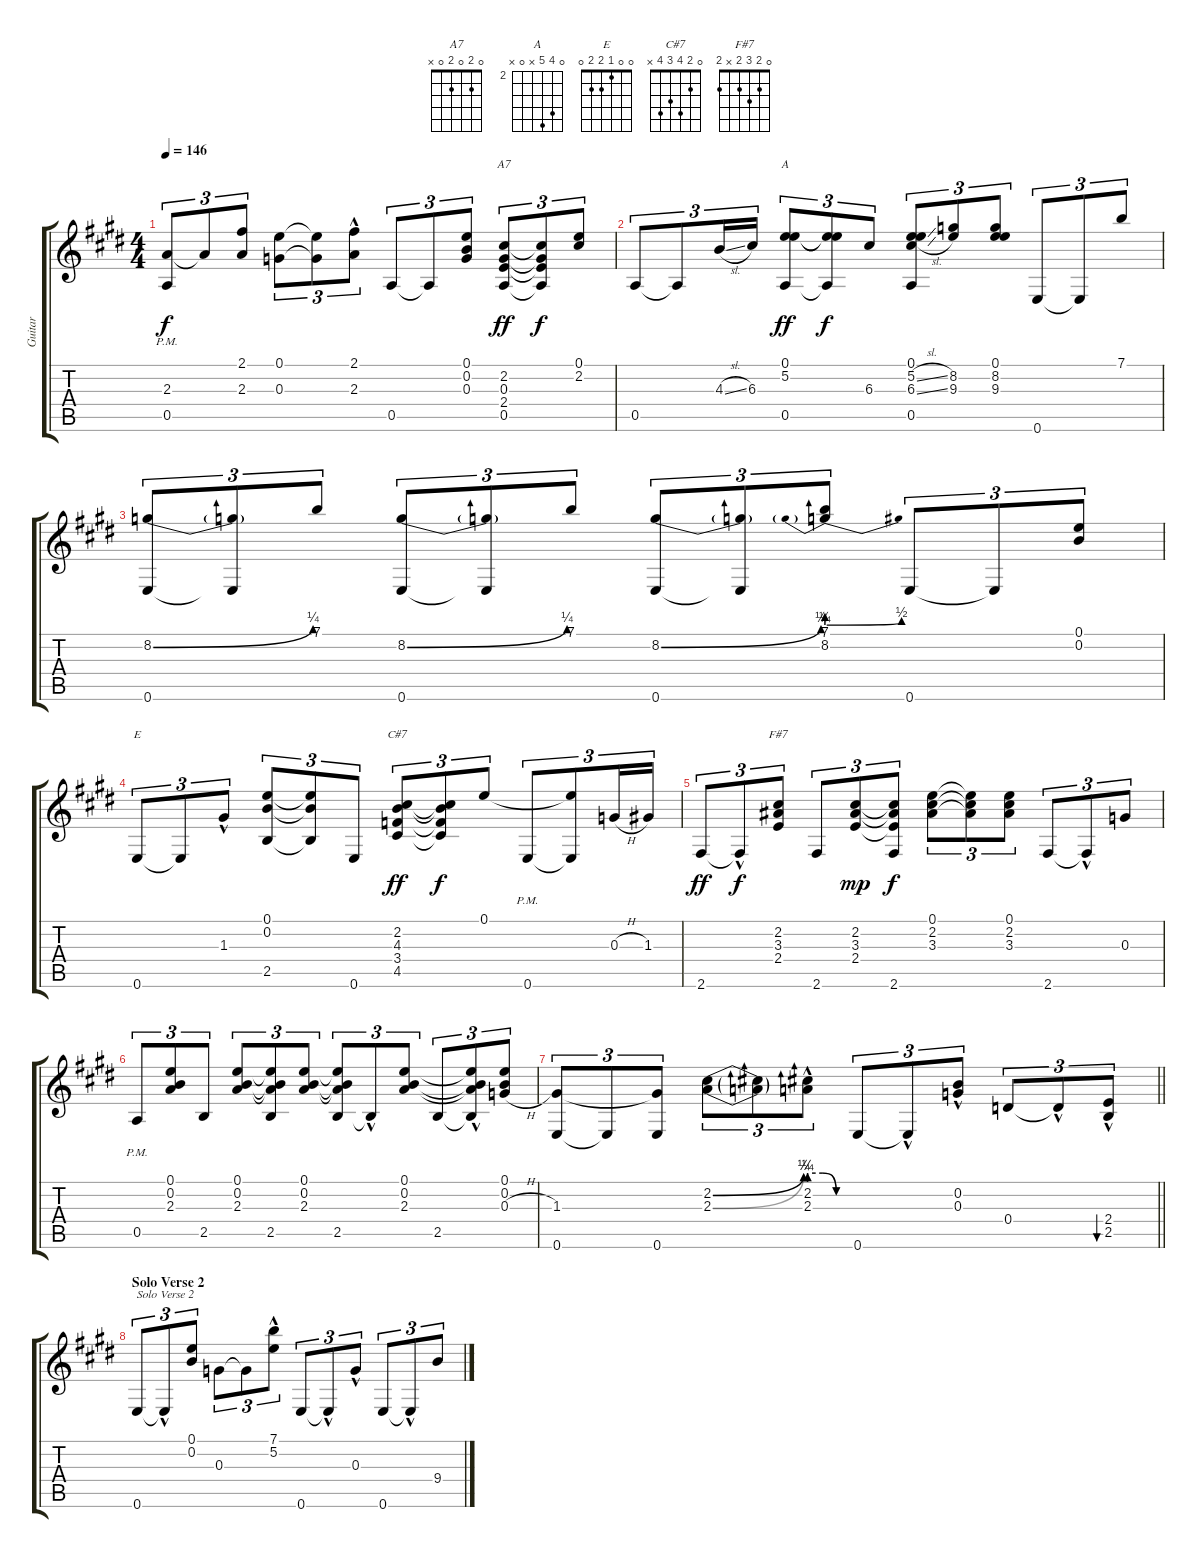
\track ("Guitar" "Guitar") {instrument acousticguitarnylon}
\staff {score tabs}
\tuning (E4 B3 G3 D3 A2 E2) {hide}
\chord ("A7" 0 2 0 2 0 x)
\chord ("A" 0 5 6 x 0 x) {firstfret 2}
\chord ("E" 0 0 1 2 2 0)
\chord ("C#7" 0 2 4 3 4 x)
\chord ("F#7" 0 2 3 2 x 2)
\ts (4 4)
\tempo 146
\clef g2
\ks e
(2.3 0.5{pm}).8{tu (3 2) dy f} 2.3{t}.8{tu (3 2)} (2.1 2.3).8{tu (3 2)} (0.1 0.3).8{tu (3 2)} (0.1{t} 0.3{t}).8{tu (3 2)} (2.1{hac} 2.3{hac}).8{tu (3 2)} 0.5.8{tu (3 2)} 0.5{t}.8{tu (3 2)} (0.1 0.2 0.3).8{tu (3 2)} (2.2 0.3 2.4 0.5).8{tu (3 2) ch "A7" dy ff} (2.2{t} 0.3{t} 2.4{t} 0.5{t}).8{tu (3 2) dy f} (0.1 2.2).8{tu (3 2)} |
0.5.8{tu (3 2)} 0.5{t}.8{tu (3 2)} 4.3{sl}.16{tu (3 2)} 6.3.16{tu (3 2)} (0.1 5.2 0.5).8{tu (3 2) ch "A" dy ff} (0.1{t} 5.2{t} 0.5{t}).8{tu (3 2) dy f} 6.3.8{tu (3 2)} (0.1 5.2{sl} 6.3{sl} 0.5).8{tu (3 2)} (8.2 9.3).8{tu (3 2)} (0.1 8.2 9.3).8{tu (3 2)} 0.6.8{tu (3 2)} 0.6{t}.8{tu (3 2)} 7.1.8{tu (3 2)} |
(8.2{be (bend 0 0 60 1)} 0.6).8{tu (3 2)} (8.2{t} 0.6{t}).8{tu (3 2)} 7.1.8{tu (3 2)} (8.2{be (bend 0 0 60 1)} 0.6).8{tu (3 2)} (8.2{t} 0.6{t}).8{tu (3 2)} 7.1.8{tu (3 2)} (8.2{be (bend 0 0 60 1)} 0.6).8{tu (3 2)} (8.2{t} 0.6{t}).8{tu (3 2)} (7.1 8.2{be (prebendbend 0 1 60 2)}).8{tu (3 2)} 0.6.8{tu (3 2)} 0.6{t}.8{tu (3 2)} (0.1 0.2).8{tu (3 2)} |
0.6.8{tu (3 2) ch "E"} 0.6{t}.8{tu (3 2)} 1.3{hac}.8{tu (3 2)} (0.1 0.2 2.5).8{tu (3 2)} (0.1{t} 0.2{t} 2.5{t}).8{tu (3 2)} 0.6.8{tu (3 2)} (2.2 4.3 3.4 4.5).8{tu (3 2) ch "C#7" dy ff} (2.2{t} 4.3{t} 3.4{t} 4.5{t}).8{tu (3 2) dy f} 0.1.8{tu (3 2)} 0.6{pm}.8{tu (3 2)} (0.1{t} 0.6{t}).8{tu (3 2)} 0.3{h}.16{tu (3 2)} 1.3.16{tu (3 2)} |
2.6.8{tu (3 2) dy ff} 2.6{hac t}.8{tu (3 2) dy f} (2.2 3.3 2.4).8{tu (3 2) ch "F#7"} 2.6.8{tu (3 2)} (2.2 3.3 2.4).8{tu (3 2) dy mp} (2.2{t} 3.3{t} 2.4{t} 2.6).8{tu (3 2) dy f} (0.1 2.2 3.3).8{tu (3 2)} (0.1{t} 2.2{t} 3.3{t}).8{tu (3 2)} (0.1 2.2 3.3).8{tu (3 2)} 2.6.8{tu (3 2)} 2.6{hac t}.8{tu (3 2)} 0.3.8{tu (3 2)} |
0.5{pm}.8{tu (3 2)} (0.1 0.2 2.3).8{tu (3 2)} 2.5.8{tu (3 2)} (0.1 0.2 2.3).8{tu (3 2)} (0.1{t} 0.2{t} 2.3{t} 2.5).8{tu (3 2)} (0.1 0.2 2.3).8{tu (3 2)} (0.1{t} 0.2{t} 2.3{t} 2.5).8{tu (3 2)} 2.5{hac t}.8{tu (3 2)} (0.1 0.2 2.3).8{tu (3 2)} 2.5.8{tu (3 2)} (0.1{t} 0.2{t} 2.3{t} 2.5{hac t}).8{tu (3 2)} (0.1 0.2 0.3{h}).8{tu (3 2)} |
\barLineRight lightlight
(1.3 0.6).8{tu (3 2)} 0.6{t}.8{tu (3 2)} (1.3{t} 0.6).8{tu (3 2)} (2.2{be (bend 0 0 60 1)} 2.3{be (bend 0 0 60 1)}).8{tu (3 2)} (2.2{t} 2.3{t}).8{tu (3 2)} (2.2{be (custom 0 1 20 1 40 0 60 0) hac} 2.3{be (custom 0 1 20 1 40 0 60 0) hac}).8{tu (3 2)} 0.6.8{tu (3 2)} 0.6{hac t}.8{tu (3 2)} (0.2{hac} 0.3{hac}).8{tu (3 2)} 0.4.8{tu (3 2)} 0.4{hac t}.8{tu (3 2)} (2.4{hac} 2.5).8{tu (3 2) bu 30} |
\section ("" "Solo Verse 2")
0.6.8{tu (3 2) txt "Solo Verse 2"} 0.6{hac t}.8{tu (3 2)} (0.1 0.2).8{tu (3 2)} 0.3.8{tu (3 2)} 0.3{t}.8{tu (3 2)} (7.1{hac} 5.2{hac}).8{tu (3 2)} 0.6.8{tu (3 2)} 0.6{hac t}.8{tu (3 2)} 0.3{hac}.8{tu (3 2)} 0.6.8{tu (3 2)} 0.6{hac t}.8{tu (3 2)} 9.4.8{tu (3 2)}
